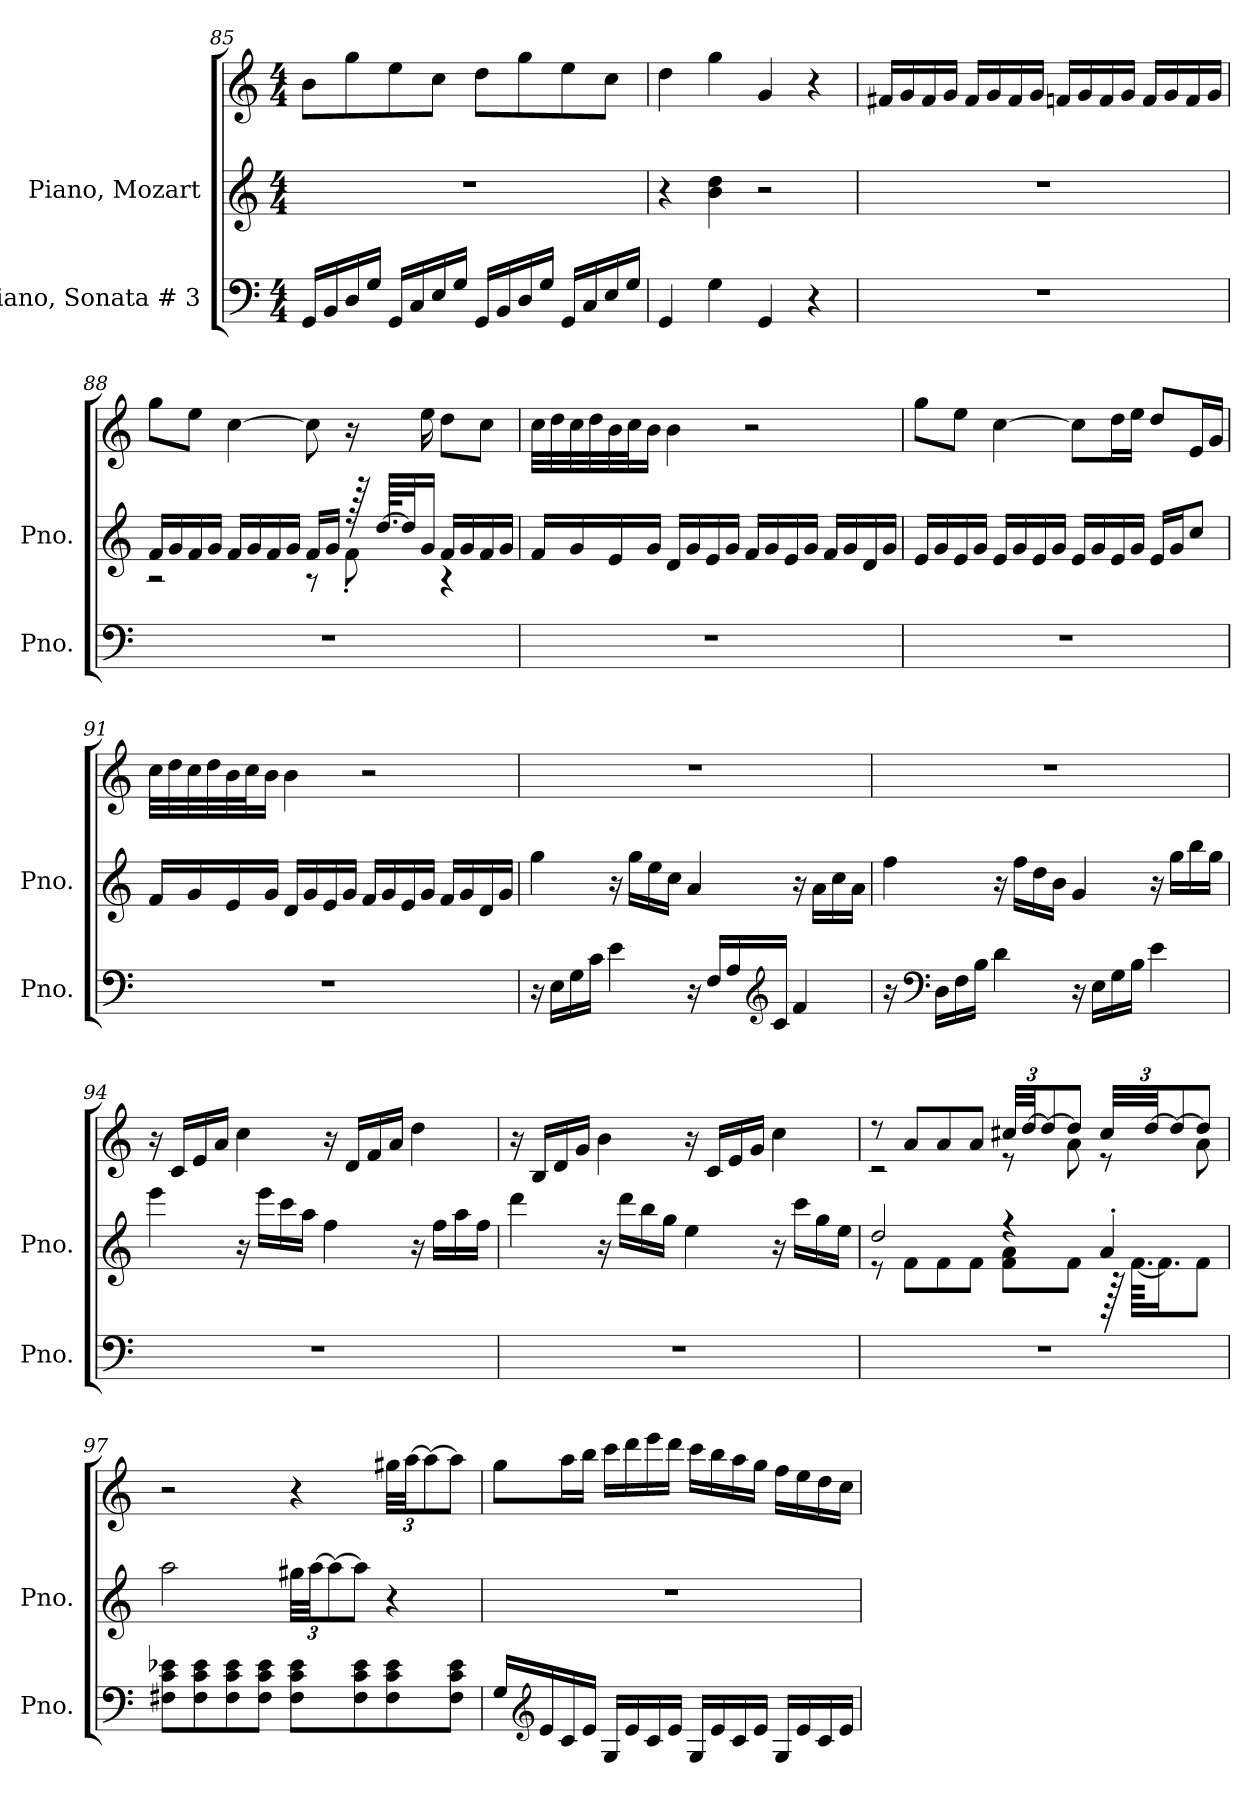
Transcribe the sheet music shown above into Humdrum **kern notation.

**kern	**kern	**kern
*part2	*part1	*part1
*staff3	*staff2	*staff1
*I"Piano, Sonata # 3	*I"Piano, Mozart	*
*I'Pno.	*I'Pno.	*
*clefF4	*clefG2	*clefG2
*k[]	*k[]	*k[]
*M4/4	*M4/4	*M4/4
=85	=85	=85
16GG/LL	1r	8b\L
16BB/	.	.
16D/	.	8gg\
16G/JJ	.	.
16GG/LL	.	8ee\
16C/	.	.
16E/	.	8cc\J
16G/JJ	.	.
16GG/LL	.	8dd\L
16BB/	.	.
16D/	.	8gg\
16G/JJ	.	.
16GG/LL	.	8ee\
16C/	.	.
16E/	.	8cc\J
16G/JJ	.	.
=86	=86	=86
4GG/	4r	4dd\
4G\	4b\ 4dd\	4gg\
4GG/	2r	4g/
4r	.	4r
!!LO:LB:g=z
=87	=87	=87
1r	1r	16f#X/LL
.	.	16g/
.	.	16f#/
.	.	16g/JJ
.	.	16f#/LL
.	.	16g/
.	.	16f#/
.	.	16g/JJ
.	.	16fn/LL
.	.	16g/
.	.	16f/
.	.	16g/JJ
.	.	16f/LL
.	.	16g/
.	.	16f/
.	.	16g/JJ
=88	=88	=88
*	*^	*
1r	16f/LL	2r	8gg\L
.	16g/	.	.
.	16f/	.	8ee\J
.	16g/JJ	.	.
.	16f/LL	.	[4cc\
.	16g/	.	.
.	16f/	.	.
.	16g/JJ	.	.
.	16f/LL	8r	8cc\]
.	16g/JJ	.	.
.	128r	8f'\	16r
.	[64.dd/KLLL	.	.
.	32dd/J]	.	.
.	16g/JJ	.	16ee\
.	16f/LL	4r	8dd\L
.	16g/	.	.
.	16f/	.	8cc\J
.	16g/JJ	.	.
*	*v	*v	*
!!LO:PB:g=z
=89	=89	=89
1r	16f/LL	32cc\LLL
.	.	32dd\
.	16g/	32cc\
.	.	32dd\
.	16e/	32b\
.	.	32cc\J
.	16g/JJ	16b\JJ
.	16d/LL	4b\
.	16g/	.
.	16e/	.
.	16g/JJ	.
.	16f/LL	2r
.	16g/	.
.	16e/	.
.	16g/JJ	.
.	16f/LL	.
.	16g/	.
.	16d/	.
.	16g/JJ	.
=90	=90	=90
1r	16e/LL	8gg\L
.	16g/	.
.	16e/	8ee\J
.	16g/JJ	.
.	16e/LL	[4cc\
.	16g/	.
.	16e/	.
.	16g/JJ	.
.	16e/LL	8cc\L]
.	16g/	.
.	16e/	16dd\L
.	16g/JJ	16ee\JJ
.	16e/LL	8dd/L
.	16g/J	.
.	8cc/J	16e/L
.	.	16g/JJ
!!LO:LB:g=z
=91	=91	=91
1r	16f/LL	32cc\LLL
.	.	32dd\
.	16g/	32cc\
.	.	32dd\
.	16e/	32b\
.	.	32cc\J
.	16g/JJ	16b\JJ
.	16d/LL	4b\
.	16g/	.
.	16e/	.
.	16g/JJ	.
.	16f/LL	2r
.	16g/	.
.	16e/	.
.	16g/JJ	.
.	16f/LL	.
.	16g/	.
.	16d/	.
.	16g/JJ	.
=92	=92	=92
16r	4gg\	1r
16E\LL	.	.
16G\	.	.
16c\JJ	.	.
4e\	16r	.
.	16gg\LL	.
.	16ee\	.
.	16cc\JJ	.
16r	4a/	.
16F/LL	.	.
16A/	.	.
*clefG2	*	*
16c/JJ	.	.
4f/	16r	.
.	16a\LL	.
.	16cc\	.
.	16a\JJ	.
!!LO:LB:g=z
=93	=93	=93
16r	4ff\	1r
*clefF4	*	*
16D\LL	.	.
16F\	.	.
16B\JJ	.	.
4d\	16r	.
.	16ff\LL	.
.	16dd\	.
.	16b\JJ	.
16r	4g/	.
16E\LL	.	.
16G\	.	.
16B\JJ	.	.
4e\	16r	.
.	16gg\LL	.
.	16bb\	.
.	16gg\JJ	.
=94	=94	=94
1r	4eee\	16r
.	.	16c/LL
.	.	16e/
.	.	16a/JJ
.	16r	4cc\
.	16eee\LL	.
.	16ccc\	.
.	16aa\JJ	.
.	4ff\	16r
.	.	16d/LL
.	.	16f/
.	.	16a/JJ
.	16r	4dd\
.	16ff\LL	.
.	16aa\	.
.	16ff\JJ	.
!!LO:LB:g=z
=95	=95	=95
1r	4ddd\	16r
.	.	16B/LL
.	.	16d/
.	.	16g/JJ
.	16r	4b\
.	16ddd\LL	.
.	16bb\	.
.	16gg\JJ	.
.	4ee\	16r
.	.	16c/LL
.	.	16e/
.	.	16g/JJ
.	16r	4cc\
.	16ccc\LL	.
.	16gg\	.
.	16ee\JJ	.
=96	=96	=96
*	*^	*^
1r	2dd/	8r	8r	2r
.	.	8f\L	8a/L	.
.	.	8f\	8a/	.
.	.	8f\J	8a/J	.
*	*	*	*Xbrackettup	*
.	4r	8f\ 8a\L	48cc#X/LLL	8r
.	.	.	[48dd/JJ	.
.	.	.	12dd/_	.
.	.	8f\J	8dd/J]	8a\
.	4a'/	128r	48cc#/LLL	8r
.	.	[64.f\KKLL	.	.
.	.	.	[48dd/JJ	.
.	.	16.f\J]	.	.
.	.	.	12dd/_	.
.	.	8f\J	8dd/J]	8a\
*	*v	*v	*	*
*	*	*v	*v
!!LO:PB:g=z
=97	=97	=97
8F#X\ 8c\ 8e-X\L	2aa\	2r
8F#\ 8c\ 8e-\	.	.
8F#\ 8c\ 8e-\	.	.
8F#\ 8c\ 8e-\J	.	.
*	*Xbrackettup	*
8F#\ 8c\ 8e-\L	48gg#X\LLL	4r
.	[48aa\JJ	.
.	12aa\_	.
8F#\ 8c\ 8e-\	8aa\J]	.
8F#\ 8c\ 8e-\	4r	48gg#X\LLL
.	.	[48aa\JJ
.	.	12aa\_
8F#\ 8c\ 8e-\J	.	8aa\J]
=98	=98	=98
16G/LL	1r	8gg\L
*clefG2	*	*
16e/	.	.
16c/	.	16aa\L
16e/JJ	.	16bb\JJ
16G/LL	.	16ccc\LL
16e/	.	16ddd\
16c/	.	16eee\
16e/JJ	.	16ddd\JJ
16G/LL	.	16ccc\LL
16e/	.	16bb\
16c/	.	16aa\
16e/JJ	.	16gg\JJ
16G/LL	.	16ff\LL
16e/	.	16ee\
16c/	.	16dd\
16e/JJ	.	16cc\JJ
=	=	=
*-	*-	*-
